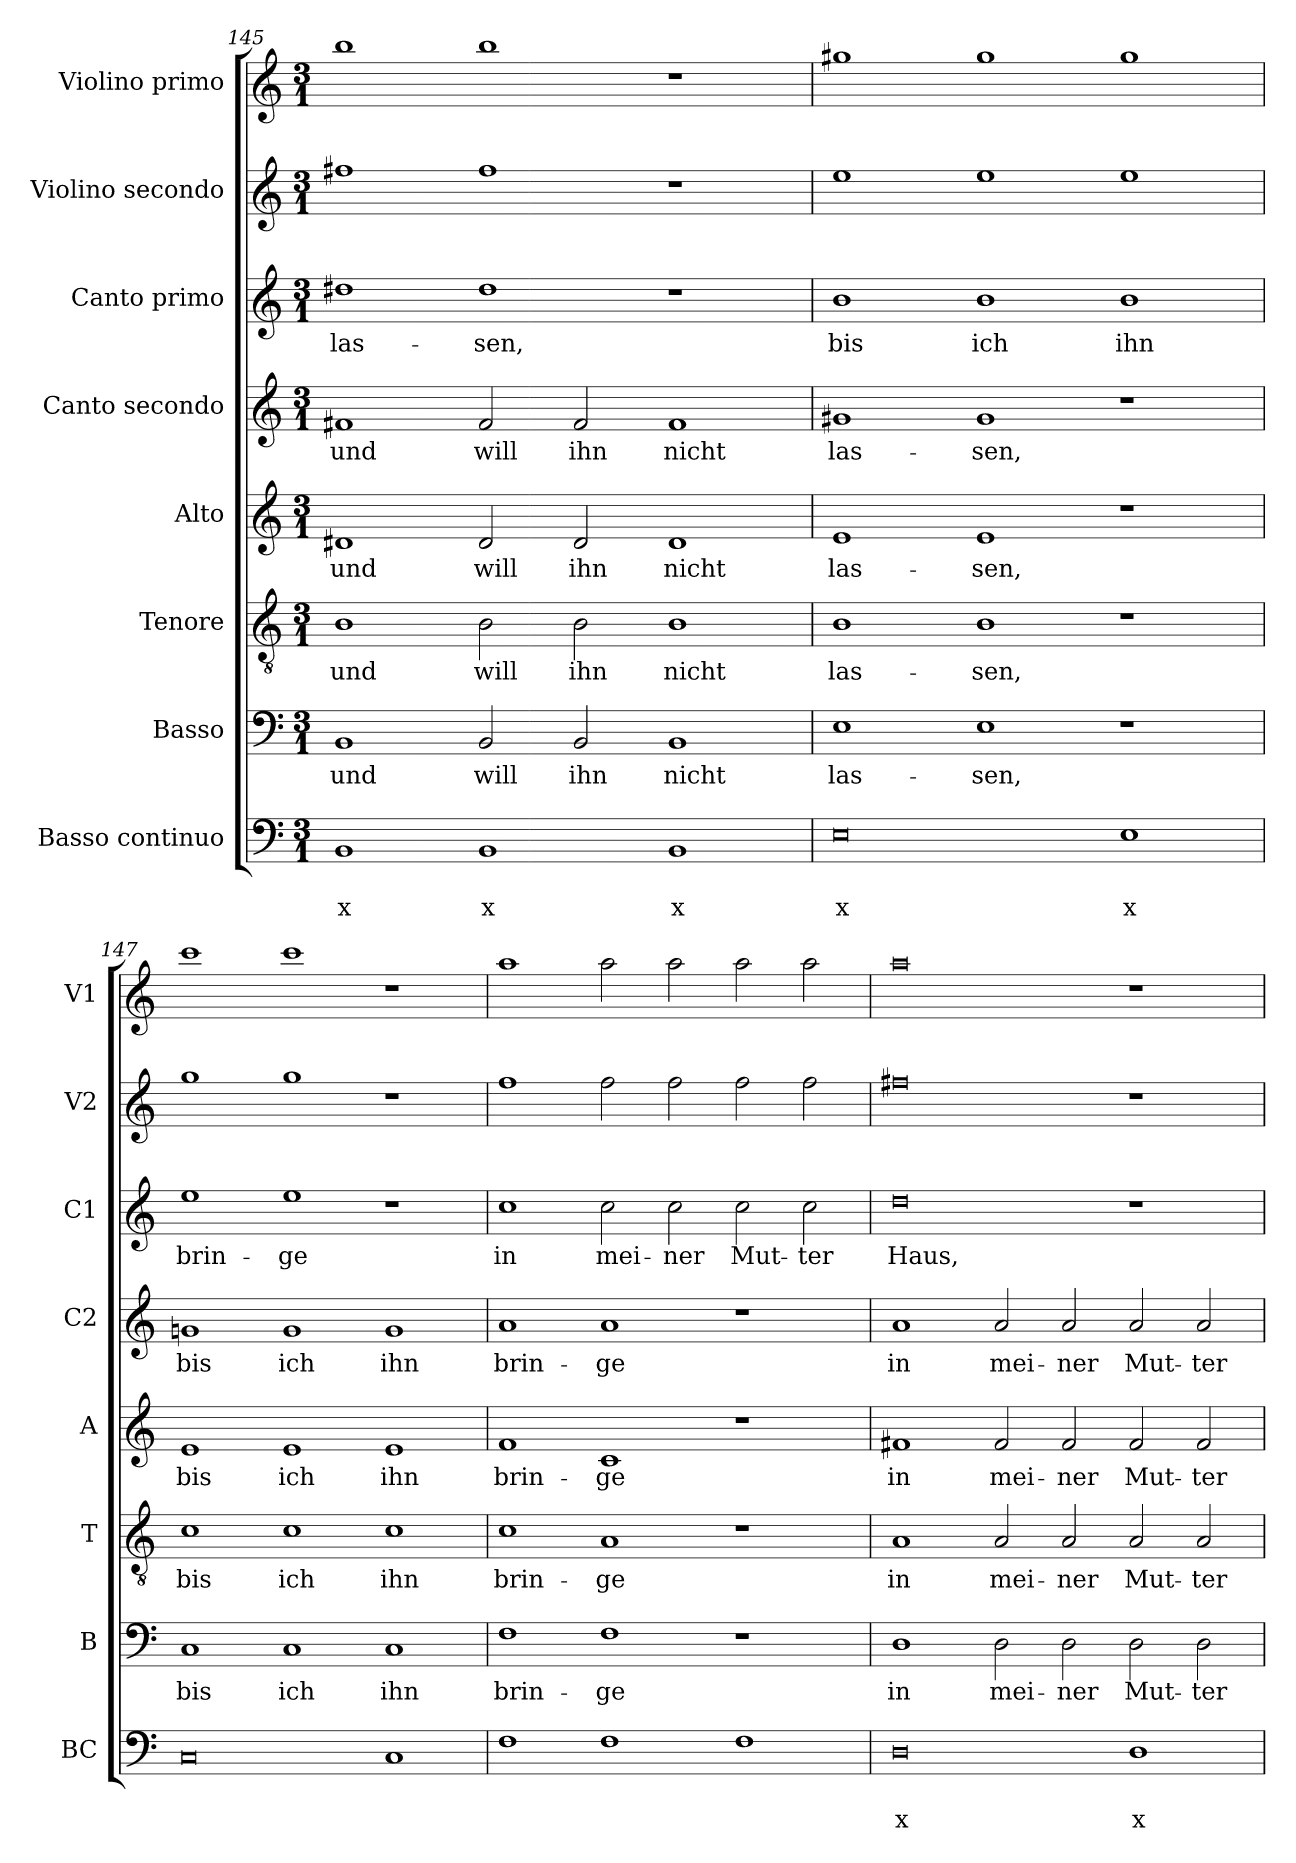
**kern	**text	**text	**kern	**text	**kern	**text	**kern	**text	**kern	**text	**kern	**text	**kern	**kern
*part8	*part8	*part8	*part7	*part7	*part6	*part6	*part5	*part5	*part4	*part4	*part3	*part3	*part2	*part1
*staff8	*staff8	*staff8	*staff7	*staff7	*staff6	*staff6	*staff5	*staff5	*staff4	*staff4	*staff3	*staff3	*staff2	*staff1
*I"Basso continuo	*	*	*I"Basso	*	*I"Tenore	*	*I"Alto	*	*I"Canto secondo	*	*I"Canto primo	*	*I"Violino secondo	*I"Violino primo
*I'BC	*	*	*I'B	*	*I'T	*	*I'A	*	*I'C2	*	*I'C1	*	*I'V2	*I'V1
!!LO:LB:g=z
*clefF4	*	*	*clefF4	*	*clefGv2	*	*clefG2	*	*clefG2	*	*clefG2	*	*clefG2	*clefG2
*k[]	*	*	*k[]	*	*k[]	*	*k[]	*	*k[]	*	*k[]	*	*k[]	*k[]
*C:	*	*	*C:	*	*C:	*	*C:	*	*C:	*	*C:	*	*C:	*C:
*M3/1	*	*	*M3/1	*	*M3/1	*	*M3/1	*	*M3/1	*	*M3/1	*	*M3/1	*M3/1
=145	=145	=145	=145	=145	=145	=145	=145	=145	=145	=145	=145	=145	=145	=145
!	!	!LO:LY:b	!	!LO:LY:b	!	!LO:LY:b	!	!LO:LY:b	!	!LO:LY:b	!	!LO:LY:b	!	!
1BB	.	x	1BB	und	1B	und	1d#X	und	1f#X	und	1dd#X	las-	1ff#X	1bb
!	!	!LO:LY:b	!	!LO:LY:b	!	!LO:LY:b	!	!LO:LY:b	!	!LO:LY:b	!	!LO:LY:b	!	!
1BB	.	x	2BB/	will	2B\	will	2d#/	will	2f#/	will	1dd#	-sen,	1ff#	1bb
!	!	!	!	!LO:LY:b	!	!LO:LY:b	!	!LO:LY:b	!	!LO:LY:b	!	!	!	!
.	.	.	2BB/	ihn	2B\	ihn	2d#/	ihn	2f#/	ihn	.	.	.	.
!	!	!LO:LY:b	!	!LO:LY:b	!	!LO:LY:b	!	!LO:LY:b	!	!LO:LY:b	!	!	!	!
1BB	.	x	1BB	nicht	1B	nicht	1d#	nicht	1f#	nicht	1r	.	1r	1r
=146	=146	=146	=146	=146	=146	=146	=146	=146	=146	=146	=146	=146	=146	=146
!	!	!LO:LY:b	!	!LO:LY:b	!	!LO:LY:b	!	!LO:LY:b	!	!LO:LY:b	!	!LO:LY:b	!	!
0E	.	x	1E	las-	1B	las-	1e	las-	1g#X	las-	1b	bis	1ee	1gg#X
!	!	!	!	!LO:LY:b	!	!LO:LY:b	!	!LO:LY:b	!	!LO:LY:b	!	!LO:LY:b	!	!
.	.	.	1E	-sen,	1B	-sen,	1e	-sen,	1g#	-sen,	1b	ich	1ee	1gg#
!	!	!LO:LY:b	!	!	!	!	!	!	!	!	!	!LO:LY:b	!	!
1E	.	x	1r	.	1r	.	1r	.	1r	.	1b	ihn	1ee	1gg#
=147	=147	=147	=147	=147	=147	=147	=147	=147	=147	=147	=147	=147	=147	=147
!	!	!	!	!LO:LY:b	!	!LO:LY:b	!	!LO:LY:b	!	!LO:LY:b	!	!LO:LY:b	!	!
0C	.	.	1C	bis	1c	bis	1e	bis	1gni	bis	1ee	brin-	1gg	1ccc
!	!	!	!	!LO:LY:b	!	!LO:LY:b	!	!LO:LY:b	!	!LO:LY:b	!	!LO:LY:b	!	!
.	.	.	1C	ich	1c	ich	1e	ich	1g	ich	1ee	-ge	1gg	1ccc
!	!	!	!	!LO:LY:b	!	!LO:LY:b	!	!LO:LY:b	!	!LO:LY:b	!	!	!	!
1C	.	.	1C	ihn	1c	ihn	1e	ihn	1g	ihn	1r	.	1r	1r
=148	=148	=148	=148	=148	=148	=148	=148	=148	=148	=148	=148	=148	=148	=148
!	!	!	!	!LO:LY:b	!	!LO:LY:b	!	!LO:LY:b	!	!LO:LY:b	!	!LO:LY:b	!	!
1F	.	.	1F	brin-	1c	brin-	1f	brin-	1a	brin-	1cc	in	1ff	1aa
!	!	!	!	!LO:LY:b	!	!LO:LY:b	!	!LO:LY:b	!	!LO:LY:b	!	!LO:LY:b	!	!
1F	.	.	1F	-ge	1A	-ge	1c	-ge	1a	-ge	2cc\	mei-	2ff\	2aa\
!	!	!	!	!	!	!	!	!	!	!	!	!LO:LY:b	!	!
.	.	.	.	.	.	.	.	.	.	.	2cc\	-ner	2ff\	2aa\
!	!	!	!	!	!	!	!	!	!	!	!	!LO:LY:b	!	!
1F	.	.	1r	.	1r	.	1r	.	1r	.	2cc\	Mut-	2ff\	2aa\
!	!	!	!	!	!	!	!	!	!	!	!	!LO:LY:b	!	!
.	.	.	.	.	.	.	.	.	.	.	2cc\	-ter	2ff\	2aa\
=149	=149	=149	=149	=149	=149	=149	=149	=149	=149	=149	=149	=149	=149	=149
!	!	!LO:LY:b	!	!LO:LY:b	!	!LO:LY:b	!	!LO:LY:b	!	!LO:LY:b	!	!LO:LY:b	!	!
0D	.	x	1D	in	1A	in	1f#X	in	1a	in	0dd	Haus,	0ff#X	0aa
!	!	!	!	!LO:LY:b	!	!LO:LY:b	!	!LO:LY:b	!	!LO:LY:b	!	!	!	!
.	.	.	2D\	mei-	2A/	mei-	2f#/	mei-	2a/	mei-	.	.	.	.
!	!	!	!	!LO:LY:b	!	!LO:LY:b	!	!LO:LY:b	!	!LO:LY:b	!	!	!	!
.	.	.	2D\	-ner	2A/	-ner	2f#/	-ner	2a/	-ner	.	.	.	.
!	!	!LO:LY:b	!	!LO:LY:b	!	!LO:LY:b	!	!LO:LY:b	!	!LO:LY:b	!	!	!	!
1D	.	x	2D\	Mut-	2A/	Mut-	2f#/	Mut-	2a/	Mut-	1r	.	1r	1r
!	!	!	!	!LO:LY:b	!	!LO:LY:b	!	!LO:LY:b	!	!LO:LY:b	!	!	!	!
.	.	.	2D\	-ter	2A/	-ter	2f#/	-ter	2a/	-ter	.	.	.	.
=	=	=	=	=	=	=	=	=	=	=	=	=	=	=
*-	*-	*-	*-	*-	*-	*-	*-	*-	*-	*-	*-	*-	*-	*-
